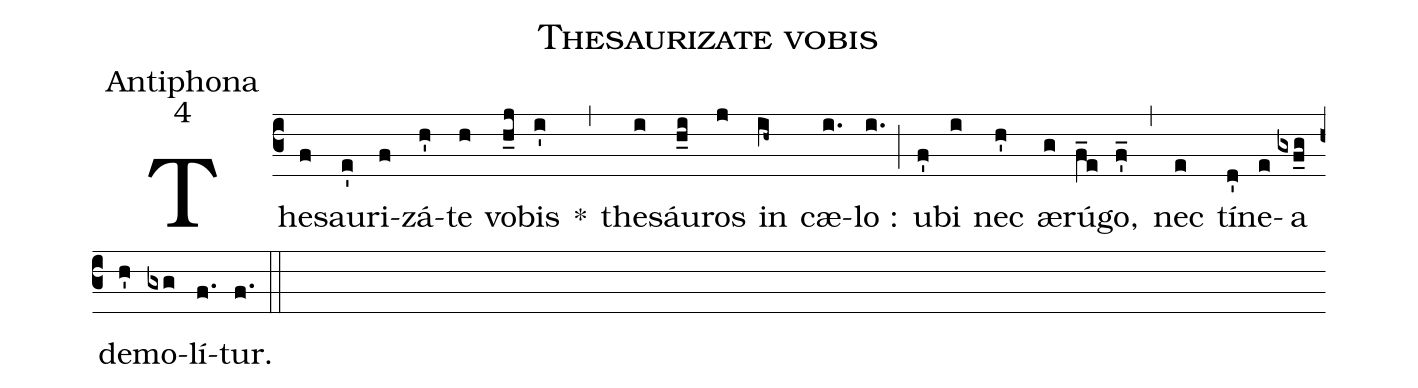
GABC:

name:Thesaurizate vobis;
office-part:Antiphona;
mode:4;
%%
(c3) The(f)sau(e')ri(f)zá(h')te(h) vo(h_j)bis(i') *(,) the(i)sáu(h_i)ros(j) in(ih~) cæ(i.)lo :(i.) (;) u(f')bi(i) nec(h') æ(g)rú(f_e)go,(f'_) (,) nec(e) tí(d')ne(e)a(gxf_g) de(h')mo(gxg)lí(f.)tur.(f.) (::)
